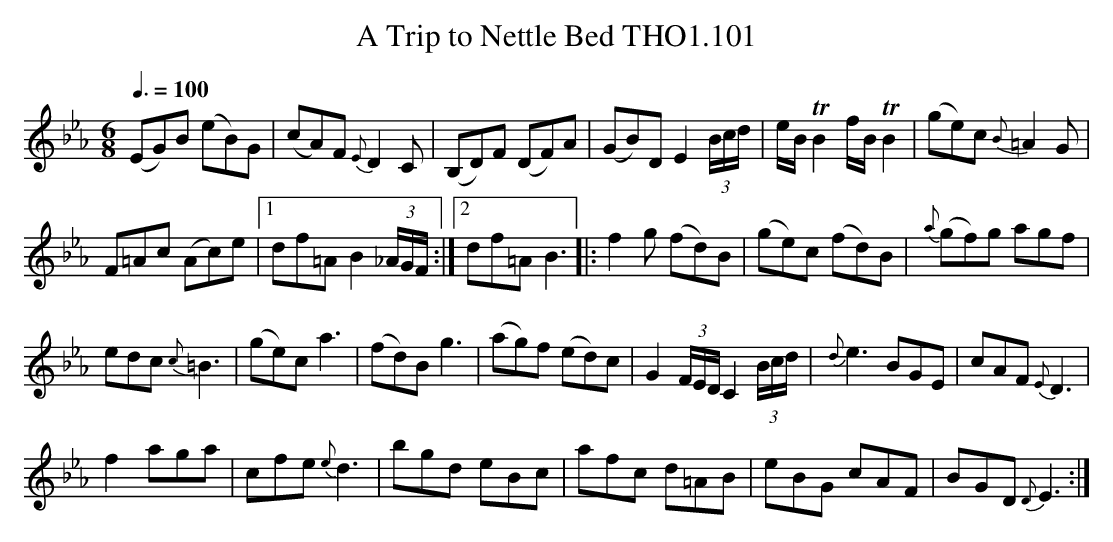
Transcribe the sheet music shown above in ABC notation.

X:1
T:Trip to Nettle Bed THO1.101, A
M:6/8
L:1/8
Q:3/8=100
K:Eb
(EG)B (eB)G|(cA)F {E}D2 C|(B,D)F (DF)A|\
(GB)D E2 (3B/c/d/|e/B/ TB2 f/B/ TB2|(ge)c {B}=A2 G|
F=Ac (Ac)e|1df=A B2 (3_A/G/F/:|2df=A B3|:\
f2 g (fd)B|(ge)c (fd)B|{a}(gf)g agf|
edc {c}=B3|(ge)c a3|(fd)B g3|(ag)f (ed)c|\
G2 (3F/E/D/ C2(3B/c/d/|{d} e3 BGE|cAF {E}D3|
f2 aga|cfe {e}d3|bgd eBc|afc d=AB|eBG cAF|BGD {D}E3:|
